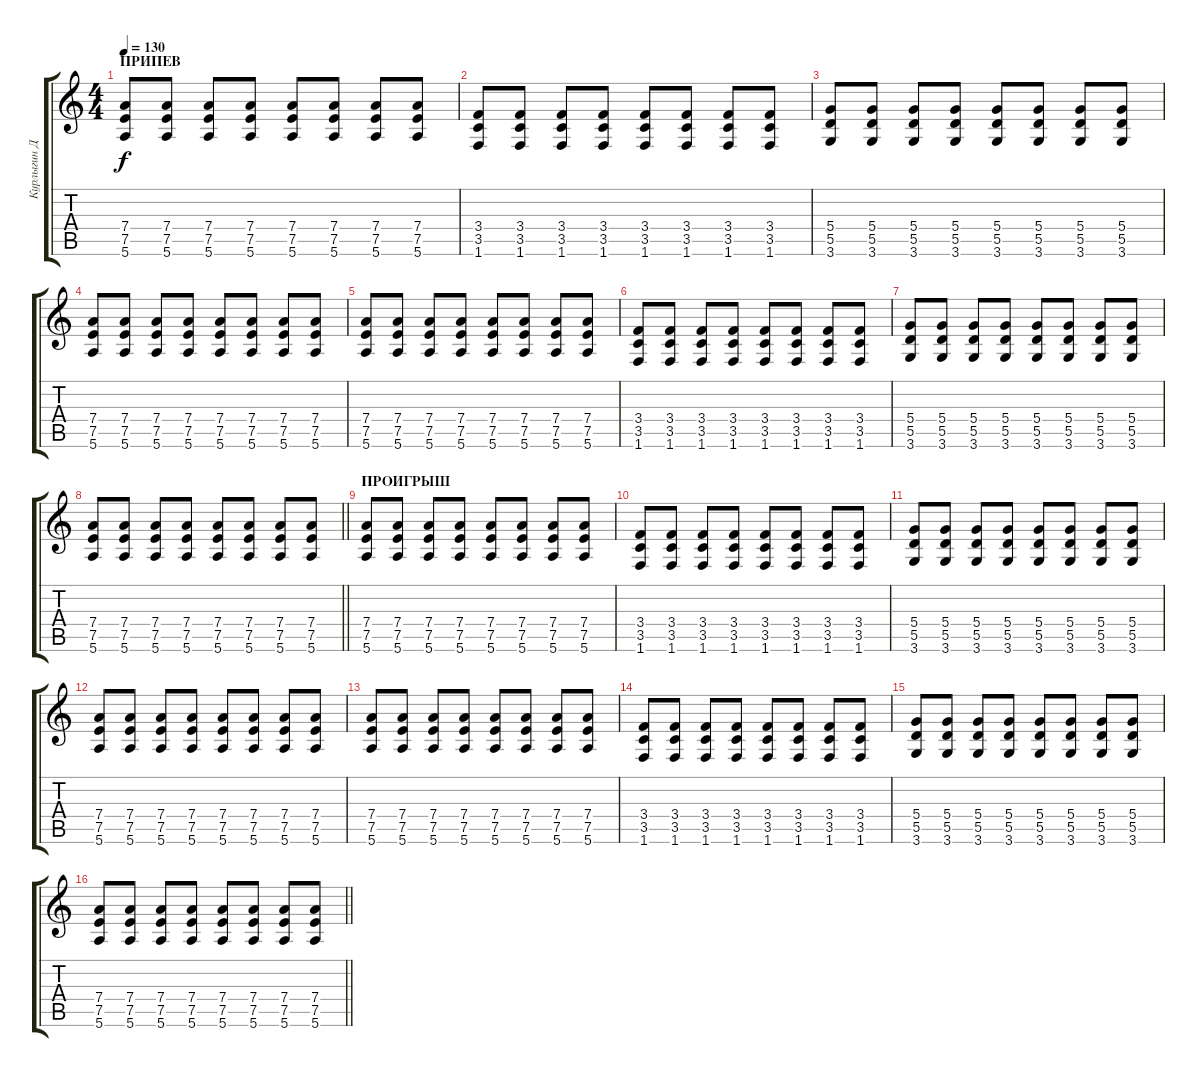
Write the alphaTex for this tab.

\track ("Курлыгин Дмитрий" "Курлыгин Д") {instrument distortionguitar}
\staff {score tabs}
\tuning (E4 B3 G3 D3 A2 E2) {hide}
\ts (4 4)
\section ("" "ПРИПЕВ")
\tempo 130
\clef g2
\ks c
(7.4 7.5 5.6).8{dy f} (7.4 7.5 5.6).8 (7.4 7.5 5.6).8 (7.4 7.5 5.6).8 (7.4 7.5 5.6).8 (7.4 7.5 5.6).8 (7.4 7.5 5.6).8 (7.4 7.5 5.6).8 |
(3.4 3.5 1.6).8 (3.4 3.5 1.6).8 (3.4 3.5 1.6).8 (3.4 3.5 1.6).8 (3.4 3.5 1.6).8 (3.4 3.5 1.6).8 (3.4 3.5 1.6).8 (3.4 3.5 1.6).8 |
(5.4 5.5 3.6).8 (5.4 5.5 3.6).8 (5.4 5.5 3.6).8 (5.4 5.5 3.6).8 (5.4 5.5 3.6).8 (5.4 5.5 3.6).8 (5.4 5.5 3.6).8 (5.4 5.5 3.6).8 |
(7.4 7.5 5.6).8 (7.4 7.5 5.6).8 (7.4 7.5 5.6).8 (7.4 7.5 5.6).8 (7.4 7.5 5.6).8 (7.4 7.5 5.6).8 (7.4 7.5 5.6).8 (7.4 7.5 5.6).8 |
(7.4 7.5 5.6).8 (7.4 7.5 5.6).8 (7.4 7.5 5.6).8 (7.4 7.5 5.6).8 (7.4 7.5 5.6).8 (7.4 7.5 5.6).8 (7.4 7.5 5.6).8 (7.4 7.5 5.6).8 |
(3.4 3.5 1.6).8 (3.4 3.5 1.6).8 (3.4 3.5 1.6).8 (3.4 3.5 1.6).8 (3.4 3.5 1.6).8 (3.4 3.5 1.6).8 (3.4 3.5 1.6).8 (3.4 3.5 1.6).8 |
(5.4 5.5 3.6).8 (5.4 5.5 3.6).8 (5.4 5.5 3.6).8 (5.4 5.5 3.6).8 (5.4 5.5 3.6).8 (5.4 5.5 3.6).8 (5.4 5.5 3.6).8 (5.4 5.5 3.6).8 |
\barLineRight lightlight
(7.4 7.5 5.6).8 (7.4 7.5 5.6).8 (7.4 7.5 5.6).8 (7.4 7.5 5.6).8 (7.4 7.5 5.6).8 (7.4 7.5 5.6).8 (7.4 7.5 5.6).8 (7.4 7.5 5.6).8 |
\section ("" "ПРОИГРЫШ")
(7.4 7.5 5.6).8 (7.4 7.5 5.6).8 (7.4 7.5 5.6).8 (7.4 7.5 5.6).8 (7.4 7.5 5.6).8 (7.4 7.5 5.6).8 (7.4 7.5 5.6).8 (7.4 7.5 5.6).8 |
(3.4 3.5 1.6).8 (3.4 3.5 1.6).8 (3.4 3.5 1.6).8 (3.4 3.5 1.6).8 (3.4 3.5 1.6).8 (3.4 3.5 1.6).8 (3.4 3.5 1.6).8 (3.4 3.5 1.6).8 |
(5.4 5.5 3.6).8 (5.4 5.5 3.6).8 (5.4 5.5 3.6).8 (5.4 5.5 3.6).8 (5.4 5.5 3.6).8 (5.4 5.5 3.6).8 (5.4 5.5 3.6).8 (5.4 5.5 3.6).8 |
(7.4 7.5 5.6).8 (7.4 7.5 5.6).8 (7.4 7.5 5.6).8 (7.4 7.5 5.6).8 (7.4 7.5 5.6).8 (7.4 7.5 5.6).8 (7.4 7.5 5.6).8 (7.4 7.5 5.6).8 |
(7.4 7.5 5.6).8 (7.4 7.5 5.6).8 (7.4 7.5 5.6).8 (7.4 7.5 5.6).8 (7.4 7.5 5.6).8 (7.4 7.5 5.6).8 (7.4 7.5 5.6).8 (7.4 7.5 5.6).8 |
(3.4 3.5 1.6).8 (3.4 3.5 1.6).8 (3.4 3.5 1.6).8 (3.4 3.5 1.6).8 (3.4 3.5 1.6).8 (3.4 3.5 1.6).8 (3.4 3.5 1.6).8 (3.4 3.5 1.6).8 |
(5.4 5.5 3.6).8 (5.4 5.5 3.6).8 (5.4 5.5 3.6).8 (5.4 5.5 3.6).8 (5.4 5.5 3.6).8 (5.4 5.5 3.6).8 (5.4 5.5 3.6).8 (5.4 5.5 3.6).8 |
\barLineRight lightlight
(7.4 7.5 5.6).8 (7.4 7.5 5.6).8 (7.4 7.5 5.6).8 (7.4 7.5 5.6).8 (7.4 7.5 5.6).8 (7.4 7.5 5.6).8 (7.4 7.5 5.6).8 (7.4 7.5 5.6).8
